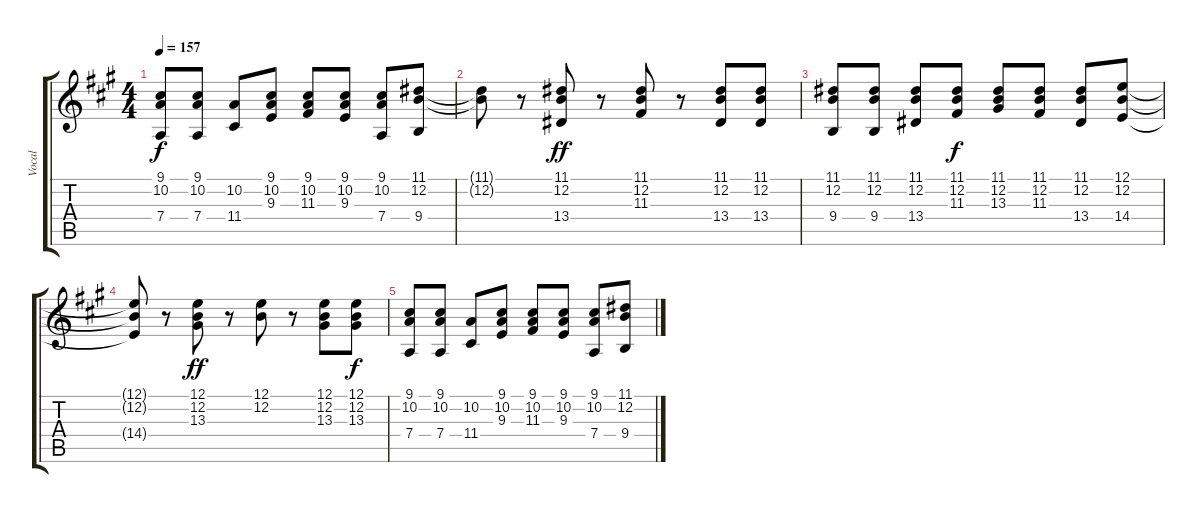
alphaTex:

\track ("Vocal" "Vocal") {instrument voiceoohs}
\staff {score tabs}
\tuning (E4 B3 G3 D3 A2 E2) {hide}
\ts (4 4)
\tempo 157
\clef g2
\ks a
(9.1 10.2 7.4).8{dy f} (9.1 10.2 7.4).8 (10.2 11.4).8 (9.1 10.2 9.3).8 (9.1 10.2 11.3).8 (9.1 10.2 9.3).8 (9.1 10.2 7.4).8 (11.1 12.2 9.4).8 |
(11.1{t} 12.2{t}).8{volume 7} r.8 (11.1 12.2 13.4).8{dy ff} r.8 (11.1 12.2 11.3).8 r.8 (11.1 12.2 13.4).8 (11.1 12.2 13.4).8 |
(11.1 12.2 9.4).8{volume 5} (11.1 12.2 9.4).8 (11.1 12.2 13.4).8 (11.1 12.2 11.3).8{dy f} (11.1 12.2 13.3).8 (11.1 12.2 11.3).8 (11.1 12.2 13.4).8 (12.1 12.2 14.4).8 |
(12.1{t} 12.2{t} 14.4{t}).8 r.8 (12.1 12.2 13.3).8{dy ff} r.8 (12.1 12.2).8 r.8 (12.1 12.2 13.3).8 (12.1 12.2 13.3).8{dy f} |
(9.1 10.2 7.4).8{volume 3} (9.1 10.2 7.4).8 (10.2 11.4).8 (9.1 10.2 9.3).8 (9.1 10.2 11.3).8{volume 2} (9.1 10.2 9.3).8 (9.1 10.2 7.4).8 (11.1 12.2 9.4).8
